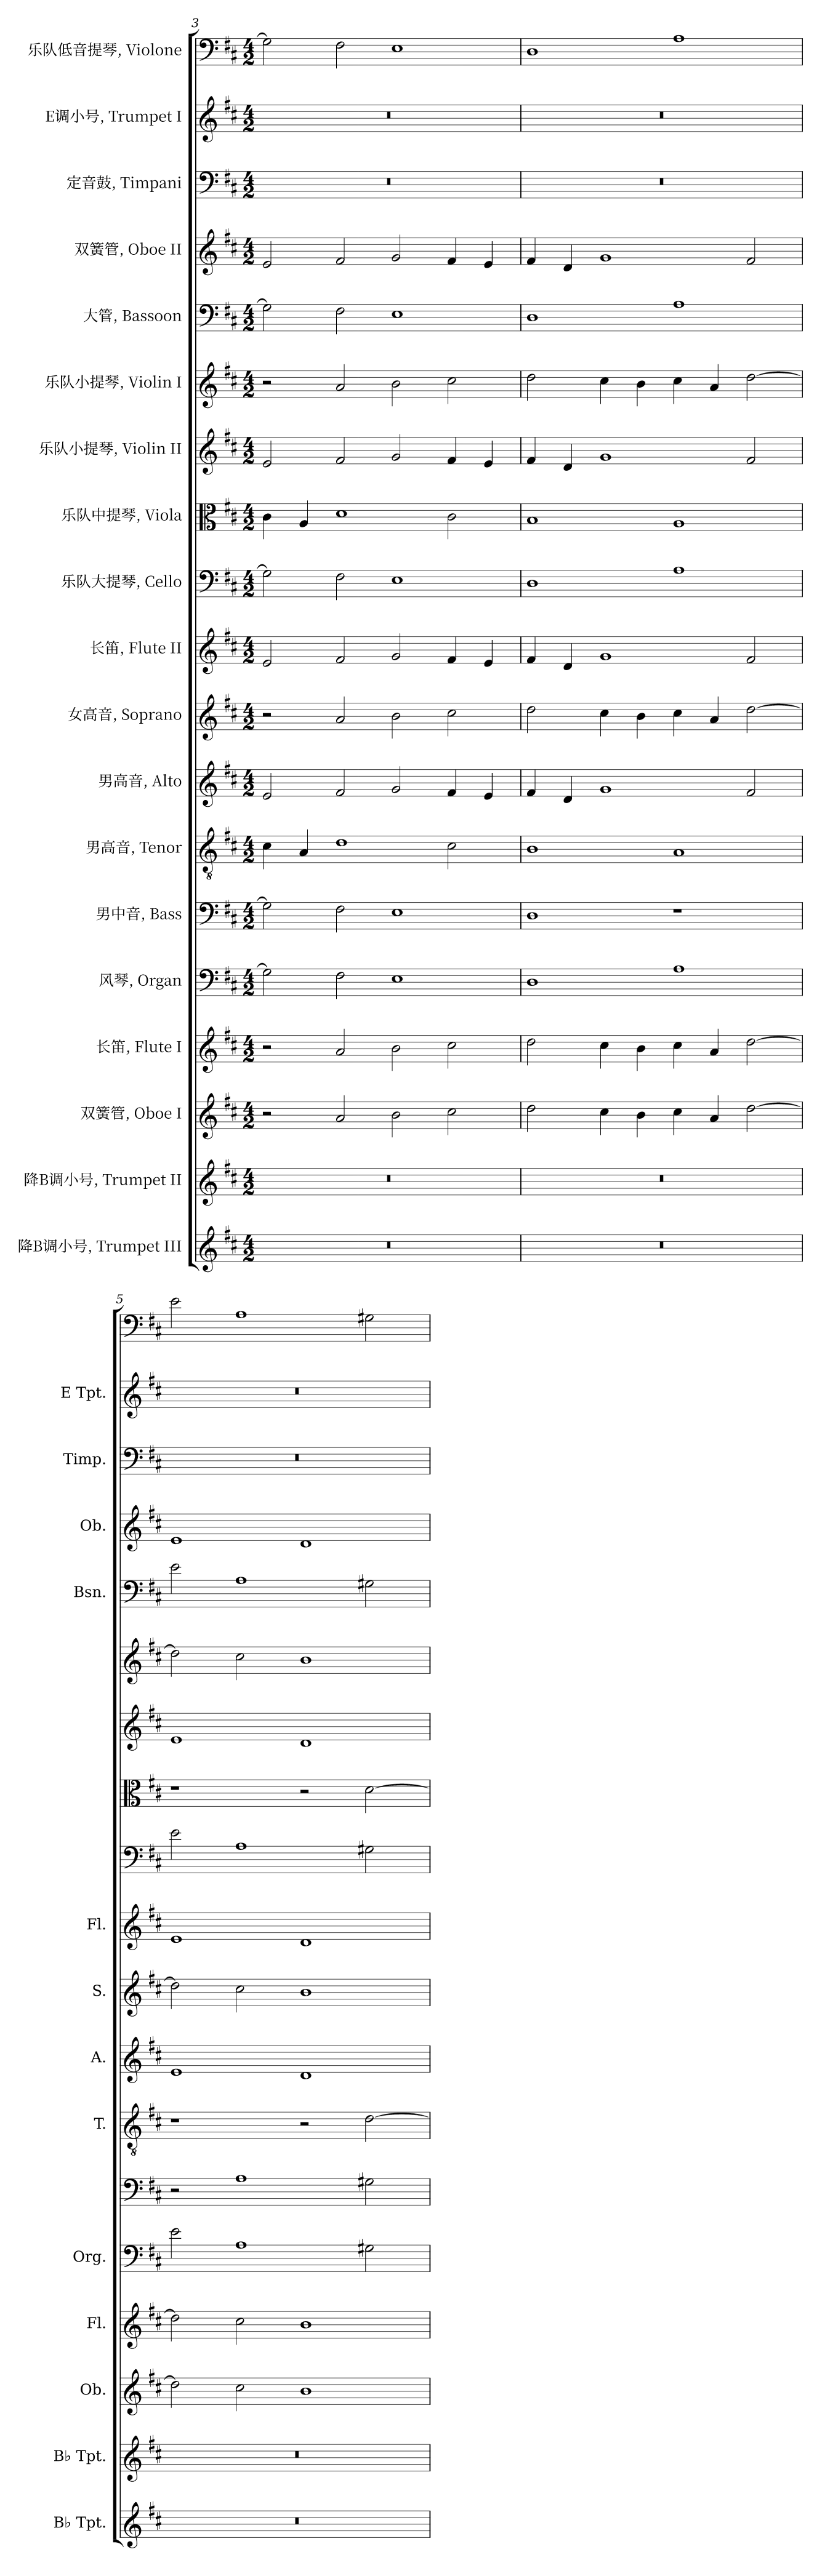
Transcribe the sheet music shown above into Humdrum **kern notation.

**kern	**kern	**kern	**kern	**kern	**kern	**kern	**kern	**kern	**kern	**kern	**kern	**kern	**kern	**kern	**kern	**kern	**kern	**kern
*part19	*part18	*part17	*part16	*part15	*part14	*part13	*part12	*part11	*part10	*part9	*part8	*part7	*part6	*part5	*part4	*part3	*part2	*part1
*staff19	*staff18	*staff17	*staff16	*staff15	*staff14	*staff13	*staff12	*staff11	*staff10	*staff9	*staff8	*staff7	*staff6	*staff5	*staff4	*staff3	*staff2	*staff1
*I"降B调小号, Trumpet III	*I"降B调小号, Trumpet II	*I"双簧管, Oboe I	*I"长笛, Flute I	*I"风琴, Organ	*I"男中音, Bass	*I"男高音, Tenor	*I"男高音, Alto	*I"女高音, Soprano	*I"长笛, Flute II	*I"乐队大提琴, Cello	*I"乐队中提琴, Viola	*I"乐队小提琴, Violin II	*I"乐队小提琴, Violin I	*I"大管, Bassoon	*I"双簧管, Oboe II	*I"定音鼓, Timpani	*I"E调小号, Trumpet I	*I"乐队低音提琴, Violone
*I'B♭ Tpt.	*I'B♭ Tpt.	*I'Ob.	*I'Fl.	*I'Org.	*	*I'T.	*I'A.	*I'S.	*I'Fl.	*	*	*	*	*I'Bsn.	*I'Ob.	*I'Timp.	*I'E Tpt.	*
*clefG2	*clefG2	*clefG2	*clefG2	*clefF4	*clefF4	*clefGv2	*clefG2	*clefG2	*clefG2	*clefF4	*clefC3	*clefG2	*clefG2	*clefF4	*clefG2	*clefF4	*clefG2	*clefF4
*ITrd1c2	*ITrd1c2	*	*	*	*	*	*	*	*	*	*	*	*	*	*	*	*ITrd1c2	*ITrd7c12
*k[]	*k[]	*k[f#c#]	*k[f#c#]	*k[f#c#]	*k[f#c#]	*k[f#c#]	*k[f#c#]	*k[f#c#]	*k[f#c#]	*k[f#c#]	*k[f#c#]	*k[f#c#]	*k[f#c#]	*k[f#c#]	*k[f#c#]	*k[f#c#]	*k[]	*k[f#c#]
*M4/2	*M4/2	*M4/2	*M4/2	*M4/2	*M4/2	*M4/2	*M4/2	*M4/2	*M4/2	*M4/2	*M4/2	*M4/2	*M4/2	*M4/2	*M4/2	*M4/2	*M4/2	*M4/2
=3	=3	=3	=3	=3	=3	=3	=3	=3	=3	=3	=3	=3	=3	=3	=3	=3	=3	=3
0r	0r	2r	2r	2G\]	2G\]	4c#\	2e/	2r	2e/	2G\]	4c#\	2e/	2r	2G\]	2e/	0r	0r	2GG\]
.	.	.	.	.	.	4A/	.	.	.	.	4A/	.	.	.	.	.	.	.
.	.	2a/	2a/	2F#\	2F#\	1d	2f#/	2a/	2f#/	2F#\	1d	2f#/	2a/	2F#\	2f#/	.	.	2FF#\
.	.	2b\	2b\	1E	1E	.	2g/	2b\	2g/	1E	.	2g/	2b\	1E	2g/	.	.	1EE
.	.	2cc#\	2cc#\	.	.	2c#\	4f#/	2cc#\	4f#/	.	2c#\	4f#/	2cc#\	.	4f#/	.	.	.
.	.	.	.	.	.	.	4e/	.	4e/	.	.	4e/	.	.	4e/	.	.	.
=4	=4	=4	=4	=4	=4	=4	=4	=4	=4	=4	=4	=4	=4	=4	=4	=4	=4	=4
0r	0r	2dd\	2dd\	1D	1D	1B	4f#/	2dd\	4f#/	1D	1B	4f#/	2dd\	1D	4f#/	0r	0r	1DD
.	.	.	.	.	.	.	4d/	.	4d/	.	.	4d/	.	.	4d/	.	.	.
.	.	4cc#\	4cc#\	.	.	.	1g	4cc#\	1g	.	.	1g	4cc#\	.	1g	.	.	.
.	.	4b\	4b\	.	.	.	.	4b\	.	.	.	.	4b\	.	.	.	.	.
.	.	4cc#\	4cc#\	1A	1r	1A	.	4cc#\	.	1A	1A	.	4cc#\	1A	.	.	.	1AA
.	.	4a/	4a/	.	.	.	.	4a/	.	.	.	.	4a/	.	.	.	.	.
.	.	[2dd\	[2dd\	.	.	.	2f#/	[2dd\	2f#/	.	.	2f#/	[2dd\	.	2f#/	.	.	.
!!LO:PB:g=z
=5	=5	=5	=5	=5	=5	=5	=5	=5	=5	=5	=5	=5	=5	=5	=5	=5	=5	=5
0r	0r	2dd\]	2dd\]	2e\	2r	1r	1e	2dd\]	1e	2e\	1r	1e	2dd\]	2e\	1e	0r	0r	2E\
.	.	2cc#\	2cc#\	1A	1A	.	.	2cc#\	.	1A	.	.	2cc#\	1A	.	.	.	1AA
.	.	1b	1b	.	.	2r	1d	1b	1d	.	2r	1d	1b	.	1d	.	.	.
.	.	.	.	2G#X\	2G#X\	[2d\	.	.	.	2G#X\	[2d\	.	.	2G#X\	.	.	.	2GG#X\
=	=	=	=	=	=	=	=	=	=	=	=	=	=	=	=	=	=	=
*-	*-	*-	*-	*-	*-	*-	*-	*-	*-	*-	*-	*-	*-	*-	*-	*-	*-	*-
